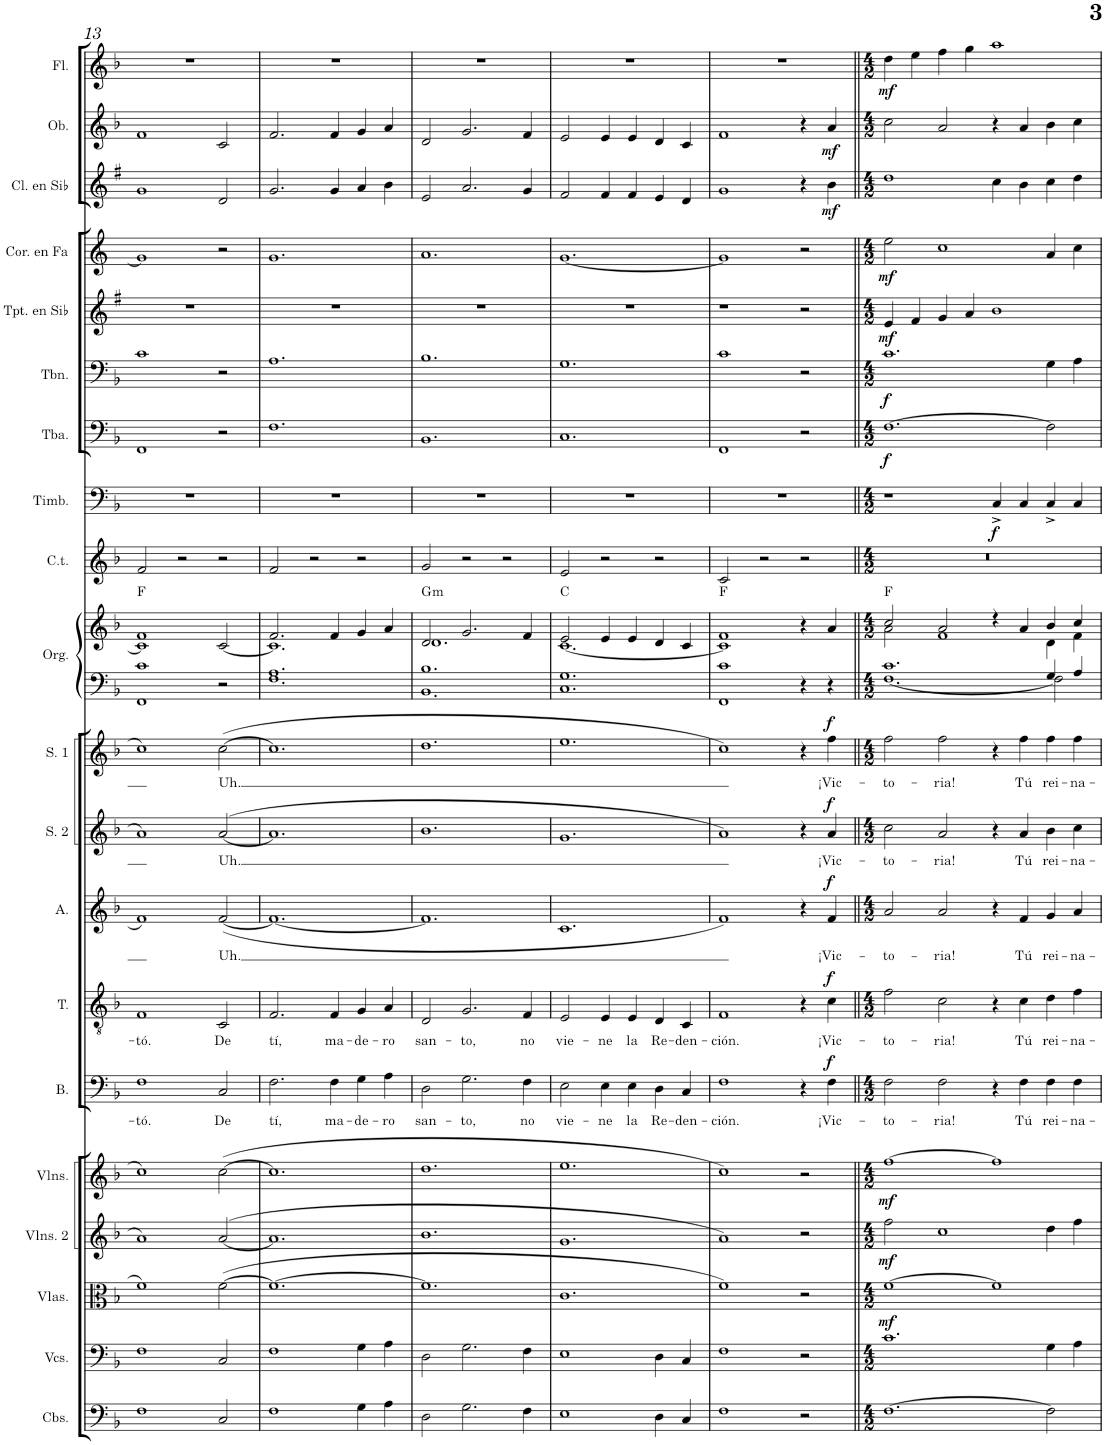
**kern	**kern	**kern	**dynam	**kern	**dynam	**kern	**dynam	**kern	**text	**dynam	**kern	**text	**dynam	**kern	**text	**dynam	**kern	**text	**dynam	**kern	**text	**dynam	**kern	**kern	**harte	**kern	**kern	**dynam	**kern	**dynam	**kern	**dynam	**kern	**dynam	**kern	**dynam	**kern	**dynam	**kern	**dynam	**kern	**dynam
*part20	*part19	*part18	*part18	*part17	*part17	*part16	*part16	*part15	*part15	*part15	*part14	*part14	*part14	*part13	*part13	*part13	*part12	*part12	*part12	*part11	*part11	*part11	*part10	*part10	*part10	*part9	*part8	*part8	*part7	*part7	*part6	*part6	*part5	*part5	*part4	*part4	*part3	*part3	*part2	*part2	*part1	*part1
*staff21	*staff20	*staff19	*staff19	*staff18	*staff18	*staff17	*staff17	*staff16	*staff16	*staff16	*staff15	*staff15	*staff15	*staff14	*staff14	*staff14	*staff13	*staff13	*staff13	*staff12	*staff12	*staff12	*staff11	*staff10	*	*staff9	*staff8	*staff8	*staff7	*staff7	*staff6	*staff6	*staff5	*staff5	*staff4	*staff4	*staff3	*staff3	*staff2	*staff2	*staff1	*staff1
*I"Contrabajos	*I"Violonchelos	*I"Violas	*	*I"Violines 2	*	*I"Violines	*	*I"Bajo	*	*	*I"Tenor	*	*	*I"Alto	*	*	*I"Soprano 2	*	*	*I"Soprano 1	*	*	*I"Órgano	*	*	*I"Campanas tubulares	*I"Timbales	*	*I"Tuba	*	*I"Trombón	*	*I"Trompeta en Sib	*	*I"Corno en Fa	*	*I"Clarinete en Sib	*	*I"Oboe	*	*I"Flauta	*
*I'Cbs.	*I'Vcs.	*I'Vlas.	*	*I'Vlns. 2	*	*I'Vlns.	*	*I'B.	*	*	*I'T.	*	*	*I'A.	*	*	*I'S. 2	*	*	*I'S. 1	*	*	*	*	*	*I'C.t.	*I'Timb.	*	*I'Tba.	*	*I'Tbn.	*	*I'Tpt. en Sib	*	*I'Cor. en Fa	*	*I'Cl. en Sib	*	*I'Ob.	*	*I'Fl.	*
!!LO:PB:g=z
*clefF4	*clefF4	*clefC3	*	*clefG2	*	*clefG2	*	*clefF4	*	*	*clefGv2	*	*	*clefG2	*	*	*clefG2	*	*	*clefG2	*	*	*clefF4	*clefG2	*	*clefG2	*clefF4	*	*clefF4	*	*clefF4	*	*clefG2	*	*clefG2	*	*clefG2	*	*clefG2	*	*clefG2	*
*Trd7c12	*	*	*	*	*	*	*	*	*	*	*	*	*	*	*	*	*	*	*	*	*	*	*	*	*	*	*	*	*	*	*	*	*Trd1c2	*	*Trd4c7	*	*Trd1c2	*	*	*	*	*
*k[b-]	*k[b-]	*k[b-]	*	*k[b-]	*	*k[b-]	*	*k[b-]	*	*	*k[b-]	*	*	*k[b-]	*	*	*k[b-]	*	*	*k[b-]	*	*	*k[b-]	*k[b-]	*	*k[b-]	*k[b-]	*	*k[b-]	*	*k[b-]	*	*k[f#]	*	*k[]	*	*k[f#]	*	*k[b-]	*	*k[b-]	*
*M3/2	*M3/2	*M3/2	*	*M3/2	*	*M3/2	*	*M3/2	*	*	*M3/2	*	*	*M3/2	*	*	*M3/2	*	*	*M3/2	*	*	*M3/2	*M3/2	*	*M3/2	*M3/2	*	*M3/2	*	*M3/2	*	*M3/2	*	*M3/2	*	*M3/2	*	*M3/2	*	*M3/2	*
=13	=13	=13	=13	=13	=13	=13	=13	=13	=13	=13	=13	=13	=13	=13	=13	=13	=13	=13	=13	=13	=13	=13	=13	=13	=13	=13	=13	=13	=13	=13	=13	=13	=13	=13	=13	=13	=13	=13	=13	=13	=13	=13
!	!	!	!	!	!	!	!	!	!LO:LY:b	!	!	!LO:LY:b	!	!	!	!	!	!	!	!	!	!	!	!	!	!	!	!	!	!	!	!	!	!	!	!	!	!	!	!	!	!
*	*	*	*	*	*	*	*	*	*	*	*	*	*	*	*	*	*	*	*	*	*	*	*^	*^	*	*	*	*	*	*	*	*	*	*	*	*	*	*	*	*	*	*
1F	1F	1f	.	1a	.	1cc	.	1F	-tó.	.	1F	-tó.	.	1f	.	.	1a	.	.	1cc	.	.	1c	1FF	1f	1c]	F:maj	2f/	1.r	.	1FF	.	1c	.	1.r	.	1g]	.	1g	.	1f	.	1.r	.
.	.	.	.	.	.	.	.	.	.	.	.	.	.	.	.	.	.	.	.	.	.	.	.	.	.	.	.	2r	.	.	.	.	.	.	.	.	.	.	.	.	.	.	.	.
!	!	!	!	!	!	!	!	!	!LO:LY:b	!	!	!LO:LY:b	!	!	!LO:LY:b	!	!	!LO:LY:b	!	!	!LO:LY:b	!	!	!	!	!	!	!	!	!	!	!	!	!	!	!	!	!	!	!	!	!	!	!
2C/	2C/	([2f\	.	([2a/	.	([2cc\	.	2C/	De	.	2C/	De	.	([2f/	Uh.	.	([2a/	Uh.	.	([2cc\	Uh.	.	2r	2ryy	[2c/	2ryy	.	2r	.	.	2r	.	2r	.	.	.	2r	.	2d/	.	2c/	.	.	.
=14	=14	=14	=14	=14	=14	=14	=14	=14	=14	=14	=14	=14	=14	=14	=14	=14	=14	=14	=14	=14	=14	=14	=14	=14	=14	=14	=14	=14	=14	=14	=14	=14	=14	=14	=14	=14	=14	=14	=14	=14	=14	=14	=14	=14
!	!	!	!	!	!	!	!	!	!LO:LY:b	!	!	!LO:LY:b	!	!	!	!	!	!	!	!	!	!	!	!	!	!	!	!	!	!	!	!	!	!	!	!	!	!	!	!	!	!	!	!
1F	1F	1.f_	.	1.a]	.	1.cc]	.	2.F\	tí,	.	2.F/	tí,	.	1.f_	.	.	1.a]	.	.	1.cc]	.	.	1.A	1.F	2.f/	1.c]	.	2f/	1.r	.	1.F	.	1.A	.	1.r	.	1.g	.	2.g/	.	2.f/	.	1.r	.
.	.	.	.	.	.	.	.	.	.	.	.	.	.	.	.	.	.	.	.	.	.	.	.	.	.	.	.	2r	.	.	.	.	.	.	.	.	.	.	.	.	.	.	.	.
!	!	!	!	!	!	!	!	!	!LO:LY:b	!	!	!LO:LY:b	!	!	!	!	!	!	!	!	!	!	!	!	!	!	!	!	!	!	!	!	!	!	!	!	!	!	!	!	!	!	!	!
.	.	.	.	.	.	.	.	4F\	ma-	.	4F/	ma-	.	.	.	.	.	.	.	.	.	.	.	.	4f/	.	.	.	.	.	.	.	.	.	.	.	.	.	4g/	.	4f/	.	.	.
!	!	!	!	!	!	!	!	!	!LO:LY:b	!	!	!LO:LY:b	!	!	!	!	!	!	!	!	!	!	!	!	!	!	!	!	!	!	!	!	!	!	!	!	!	!	!	!	!	!	!	!
4G\	4G\	.	.	.	.	.	.	4G\	-de-	.	4G/	-de-	.	.	.	.	.	.	.	.	.	.	.	.	4g/	.	.	2r	.	.	.	.	.	.	.	.	.	.	4a/	.	4g/	.	.	.
!	!	!	!	!	!	!	!	!	!LO:LY:b	!	!	!LO:LY:b	!	!	!	!	!	!	!	!	!	!	!	!	!	!	!	!	!	!	!	!	!	!	!	!	!	!	!	!	!	!	!	!
4A\	4A\	.	.	.	.	.	.	4A\	-ro	.	4A/	-ro	.	.	.	.	.	.	.	.	.	.	.	.	4a/	.	.	.	.	.	.	.	.	.	.	.	.	.	4b\	.	4a/	.	.	.
=15	=15	=15	=15	=15	=15	=15	=15	=15	=15	=15	=15	=15	=15	=15	=15	=15	=15	=15	=15	=15	=15	=15	=15	=15	=15	=15	=15	=15	=15	=15	=15	=15	=15	=15	=15	=15	=15	=15	=15	=15	=15	=15	=15	=15
!	!	!	!	!	!	!	!	!	!LO:LY:b	!	!	!LO:LY:b	!	!	!	!	!	!	!	!	!	!	!	!	!	!	!LO:H:kt=m	!	!	!	!	!	!	!	!	!	!	!	!	!	!	!	!	!
2D\	2D\	1.f]	.	1.b-	.	1.dd	.	2D\	san-	.	2D/	san-	.	1.f]	.	.	1.b-	.	.	1.dd	.	.	1.B-	1.BB-	2d/	1.d	G:min	2g/	1.r	.	1.BB-	.	1.B-	.	1.r	.	1.a	.	2e/	.	2d/	.	1.r	.
!	!	!	!	!	!	!	!	!	!LO:LY:b	!	!	!LO:LY:b	!	!	!	!	!	!	!	!	!	!	!	!	!	!	!	!	!	!	!	!	!	!	!	!	!	!	!	!	!	!	!	!
2.G\	2.G\	.	.	.	.	.	.	2.G\	-to,	.	2.G/	-to,	.	.	.	.	.	.	.	.	.	.	.	.	2.g/	.	.	2r	.	.	.	.	.	.	.	.	.	.	2.a/	.	2.g/	.	.	.
.	.	.	.	.	.	.	.	.	.	.	.	.	.	.	.	.	.	.	.	.	.	.	.	.	.	.	.	2r	.	.	.	.	.	.	.	.	.	.	.	.	.	.	.	.
!	!	!	!	!	!	!	!	!	!LO:LY:b	!	!	!LO:LY:b	!	!	!	!	!	!	!	!	!	!	!	!	!	!	!	!	!	!	!	!	!	!	!	!	!	!	!	!	!	!	!	!
4F\	4F\	.	.	.	.	.	.	4F\	no	.	4F/	no	.	.	.	.	.	.	.	.	.	.	.	.	4f/	.	.	.	.	.	.	.	.	.	.	.	.	.	4g/	.	4f/	.	.	.
=16	=16	=16	=16	=16	=16	=16	=16	=16	=16	=16	=16	=16	=16	=16	=16	=16	=16	=16	=16	=16	=16	=16	=16	=16	=16	=16	=16	=16	=16	=16	=16	=16	=16	=16	=16	=16	=16	=16	=16	=16	=16	=16	=16	=16
!	!	!	!	!	!	!	!	!	!LO:LY:b	!	!	!LO:LY:b	!	!	!	!	!	!	!	!	!	!	!	!	!	!	!	!	!	!	!	!	!	!	!	!	!	!	!	!	!	!	!	!
1E	1E	1.c	.	1.g	.	1.ee	.	2E\	vie-	.	2E/	vie-	.	1.c	.	.	1.g	.	.	1.ee	.	.	1.G	1.C	2e/	[1.c	C:maj	2e/	1.r	.	1.C	.	1.G	.	1.r	.	[1.g	.	2f#/	.	2e/	.	1.r	.
!	!	!	!	!	!	!	!	!	!LO:LY:b	!	!	!LO:LY:b	!	!	!	!	!	!	!	!	!	!	!	!	!	!	!	!	!	!	!	!	!	!	!	!	!	!	!	!	!	!	!	!
.	.	.	.	.	.	.	.	4E\	-ne	.	4E/	-ne	.	.	.	.	.	.	.	.	.	.	.	.	4e/	.	.	2r	.	.	.	.	.	.	.	.	.	.	4f#/	.	4e/	.	.	.
!	!	!	!	!	!	!	!	!	!LO:LY:b	!	!	!LO:LY:b	!	!	!	!	!	!	!	!	!	!	!	!	!	!	!	!	!	!	!	!	!	!	!	!	!	!	!	!	!	!	!	!
.	.	.	.	.	.	.	.	4E\	la	.	4E/	la	.	.	.	.	.	.	.	.	.	.	.	.	4e/	.	.	.	.	.	.	.	.	.	.	.	.	.	4f#/	.	4e/	.	.	.
!	!	!	!	!	!	!	!	!	!LO:LY:b	!	!	!LO:LY:b	!	!	!	!	!	!	!	!	!	!	!	!	!	!	!	!	!	!	!	!	!	!	!	!	!	!	!	!	!	!	!	!
4D\	4D\	.	.	.	.	.	.	4D\	Re-	.	4D/	Re-	.	.	.	.	.	.	.	.	.	.	.	.	4d/	.	.	2r	.	.	.	.	.	.	.	.	.	.	4e/	.	4d/	.	.	.
!	!	!	!	!	!	!	!	!	!LO:LY:b	!	!	!LO:LY:b	!	!	!	!	!	!	!	!	!	!	!	!	!	!	!	!	!	!	!	!	!	!	!	!	!	!	!	!	!	!	!	!
4C/	4C/	.	.	.	.	.	.	4C/	-den-	.	4C/	-den-	.	.	.	.	.	.	.	.	.	.	.	.	4c/	.	.	.	.	.	.	.	.	.	.	.	.	.	4d/	.	4c/	.	.	.
=17	=17	=17	=17	=17	=17	=17	=17	=17	=17	=17	=17	=17	=17	=17	=17	=17	=17	=17	=17	=17	=17	=17	=17	=17	=17	=17	=17	=17	=17	=17	=17	=17	=17	=17	=17	=17	=17	=17	=17	=17	=17	=17	=17	=17
!	!	!	!	!	!	!	!	!	!LO:LY:b	!	!	!LO:LY:b	!	!	!	!	!	!	!	!	!	!	!	!	!	!	!	!	!	!	!	!	!	!	!	!	!	!	!	!	!	!	!	!
1F	1F	1f)	.	1a)	.	1cc)	.	1F	-ción.	.	1F	-ción.	.	1f)	.	.	1a)	.	.	1cc)	.	.	1c	1FF	1f	1c]	F:maj	2c/	1.r	.	1FF	.	1c	.	1r	.	1g]	.	1g	.	1f	.	1.r	.
.	.	.	.	.	.	.	.	.	.	.	.	.	.	.	.	.	.	.	.	.	.	.	.	.	.	.	.	2r	.	.	.	.	.	.	.	.	.	.	.	.	.	.	.	.
2r	2r	2r	.	2r	.	2r	.	4r	.	.	4r	.	.	4r	.	.	4r	.	.	4r	.	.	4r	2ryy	4r	2ryy	.	2r	.	.	2r	.	2r	.	2r	.	2r	.	4r	.	4r	.	.	.
!	!	!	!	!	!	!	!	!	!LO:LY:b	!LO:DY:a	!	!LO:LY:b	!LO:DY:a	!	!LO:LY:b	!LO:DY:a	!	!LO:LY:b	!LO:DY:a	!	!LO:LY:b	!LO:DY:a	!	!	!	!	!	!	!	!	!	!	!	!	!	!	!	!	!	!LO:DY:b	!	!LO:DY:b	!	!
.	.	.	.	.	.	.	.	4F\	¡Vic-	f	4c\	¡Vic-	f	4f/	¡Vic-	f	4a/	¡Vic-	f	4ff\	¡Vic-	f	4r	.	4a/	.	.	.	.	.	.	.	.	.	.	.	.	.	4b\	mf	4a/	mf	.	.
=18||	=18||	=18||	=18||	=18||	=18||	=18||	=18||	=18||	=18||	=18||	=18||	=18||	=18||	=18||	=18||	=18||	=18||	=18||	=18||	=18||	=18||	=18||	=18||	=18||	=18||	=18||	=18||	=18||	=18||	=18||	=18||	=18||	=18||	=18||	=18||	=18||	=18||	=18||	=18||	=18||	=18||	=18||	=18||	=18||
*M4/2	*M4/2	*M4/2	*	*M4/2	*	*M4/2	*	*M4/2	*	*	*M4/2	*	*	*M4/2	*	*	*M4/2	*	*	*M4/2	*	*	*M4/2	*	*M4/2	*	*	*M4/2	*M4/2	*	*M4/2	*	*M4/2	*	*M4/2	*	*M4/2	*	*M4/2	*	*M4/2	*	*M4/2	*
!	!	!	!LO:DY:b	!	!LO:DY:b	!	!LO:DY:b	!	!LO:LY:b	!	!	!LO:LY:b	!	!	!LO:LY:b	!	!	!LO:LY:b	!	!	!LO:LY:b	!	!	!	!	!	!	!	!	!	!	!LO:DY:b	!	!LO:DY:b	!	!LO:DY:b	!	!LO:DY:b	!	!	!	!	!	!LO:DY:b
[1.F	1.c	[1f	mf	2ff\	mf	[1ff	mf	2F\	-to-	.	2f\	-to-	.	2a/	-to-	.	2cc\	-to-	.	2ff\	-to-	.	1.c	[1.F	2cc/	2a\	F:maj	0r	1r	.	[1.F	f	1.c	f	4e/	mf	2ee\	mf	1dd	.	2cc\	.	4dd\	mf
.	.	.	.	.	.	.	.	.	.	.	.	.	.	.	.	.	.	.	.	.	.	.	.	.	.	.	.	.	.	.	.	.	.	.	4f#/	.	.	.	.	.	.	.	4ee\	.
!	!	!	!	!	!	!	!	!	!LO:LY:b	!	!	!LO:LY:b	!	!	!LO:LY:b	!	!	!LO:LY:b	!	!	!LO:LY:b	!	!	!	!	!	!	!	!	!	!	!	!	!	!	!	!	!	!	!	!	!	!	!
.	.	.	.	1cc	.	.	.	2F\	-ria!	.	2c\	-ria!	.	2a/	-ria!	.	2a/	-ria!	.	2ff\	-ria!	.	.	.	2a/	1f	.	.	.	.	.	.	.	.	4g/	.	1cc	.	.	.	2a/	.	4ff\	.
.	.	.	.	.	.	.	.	.	.	.	.	.	.	.	.	.	.	.	.	.	.	.	.	.	.	.	.	.	.	.	.	.	.	.	4a/	.	.	.	.	.	.	.	4gg\	.
!	!	!	!	!	!	!	!	!	!	!	!	!	!	!	!	!	!	!	!	!	!	!	!	!	!	!	!	!	!	!LO:DY:b	!	!	!	!	!	!	!	!	!	!	!	!	!	!
.	.	1f]	.	.	.	1ff]	.	4r	.	.	4r	.	.	4r	.	.	4r	.	.	4r	.	.	.	.	4r	.	.	.	4C^/	f	.	.	.	.	1b	.	.	.	4cc\	.	4r	.	1aa	.
!	!	!	!	!	!	!	!	!	!LO:LY:b	!	!	!LO:LY:b	!	!	!LO:LY:b	!	!	!LO:LY:b	!	!	!LO:LY:b	!	!	!	!	!	!	!	!	!	!	!	!	!	!	!	!	!	!	!	!	!	!	!
.	.	.	.	.	.	.	.	4F\	Tú	.	4c\	Tú	.	4f/	Tú	.	4a/	Tú	.	4ff\	Tú	.	.	.	4a/	.	.	.	4C/	.	.	.	.	.	.	.	.	.	4b\	.	4a/	.	.	.
!	!	!	!	!	!	!	!	!	!LO:LY:b	!	!	!LO:LY:b	!	!	!LO:LY:b	!	!	!LO:LY:b	!	!	!LO:LY:b	!	!	!	!	!	!	!	!	!	!	!	!	!	!	!	!	!	!	!	!	!	!	!
2F\]	4G\	.	.	4dd\	.	.	.	4F\	rei-	.	4d\	rei-	.	4g/	rei-	.	4b-\	rei-	.	4ff\	rei-	.	4G/	2F\]	4b-/	4d\	.	.	4C^/	.	2F\]	.	4G\	.	.	.	4a/	.	4cc\	.	4b-\	.	.	.
!	!	!	!	!	!	!	!	!	!LO:LY:b	!	!	!LO:LY:b	!	!	!LO:LY:b	!	!	!LO:LY:b	!	!	!LO:LY:b	!	!	!	!	!	!	!	!	!	!	!	!	!	!	!	!	!	!	!	!	!	!	!
.	4A\	.	.	4ff\	.	.	.	4F\	-na-	.	4f\	-na-	.	4a/	-na-	.	4cc\	-na-	.	4ff\	-na-	.	4A/	.	4cc/	4f\	.	.	4C/	.	.	.	4A\	.	.	.	4cc\	.	4dd\	.	4cc\	.	.	.
*	*	*	*	*	*	*	*	*	*	*	*	*	*	*	*	*	*	*	*	*	*	*	*v	*v	*	*	*	*	*	*	*	*	*	*	*	*	*	*	*	*	*	*	*	*
*	*	*	*	*	*	*	*	*	*	*	*	*	*	*	*	*	*	*	*	*	*	*	*	*v	*v	*	*	*	*	*	*	*	*	*	*	*	*	*	*	*	*	*	*
=	=	=	=	=	=	=	=	=	=	=	=	=	=	=	=	=	=	=	=	=	=	=	=	=	=	=	=	=	=	=	=	=	=	=	=	=	=	=	=	=	=	=
*-	*-	*-	*-	*-	*-	*-	*-	*-	*-	*-	*-	*-	*-	*-	*-	*-	*-	*-	*-	*-	*-	*-	*-	*-	*-	*-	*-	*-	*-	*-	*-	*-	*-	*-	*-	*-	*-	*-	*-	*-	*-	*-
